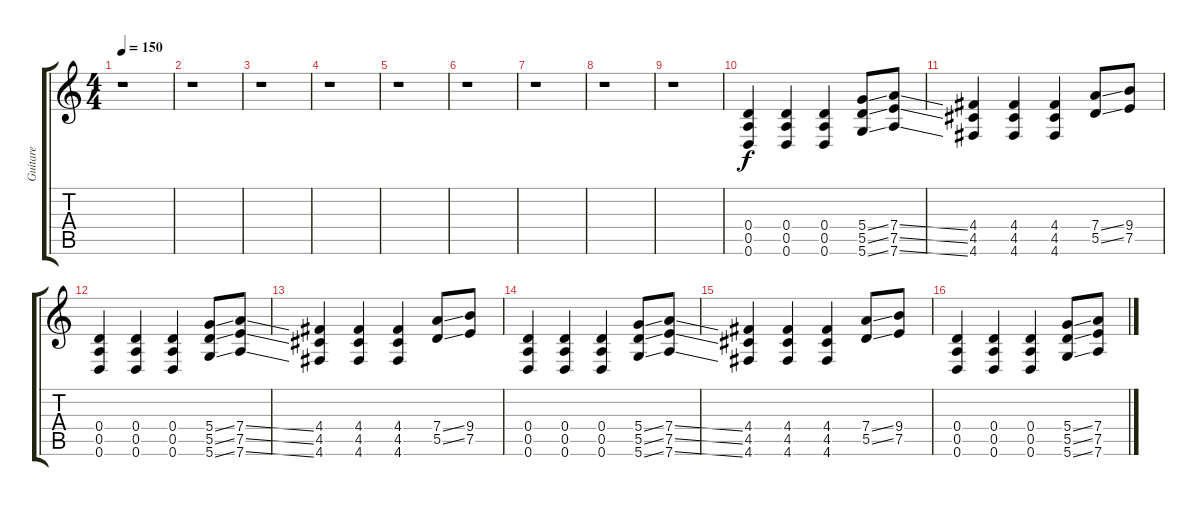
\track ("Guitare" "Guitare") {instrument distortionguitar}
\staff {score tabs}
\tuning (E4 B3 G3 D3 A2 D2) {hide}
\ts (4 4)
\tempo 150
\clef g2
\ks c
r.1{dy f} |
r.1 |
r.1 |
r.1 |
r.1 |
r.1 |
r.1 |
r.1 |
r.1 |
\section ("" "")
(0.4 0.5 0.6).4 (0.4 0.5 0.6).4 (0.4 0.5 0.6).4 (5.4{ss} 5.5{ss} 5.6{ss}).8 (7.4{ss} 7.5{ss} 7.6{ss}).8 |
(4.4 4.5 4.6).4 (4.4 4.5 4.6).4 (4.4 4.5 4.6).4 (7.4{ss} 5.5{ss}).8 (9.4 7.5).8 |
(0.4 0.5 0.6).4 (0.4 0.5 0.6).4 (0.4 0.5 0.6).4 (5.4{ss} 5.5{ss} 5.6{ss}).8 (7.4{ss} 7.5{ss} 7.6{ss}).8 |
(4.4 4.5 4.6).4 (4.4 4.5 4.6).4 (4.4 4.5 4.6).4 (7.4{ss} 5.5{ss}).8 (9.4 7.5).8 |
(0.4 0.5 0.6).4 (0.4 0.5 0.6).4 (0.4 0.5 0.6).4 (5.4{ss} 5.5{ss} 5.6{ss}).8 (7.4{ss} 7.5{ss} 7.6{ss}).8 |
(4.4 4.5 4.6).4 (4.4 4.5 4.6).4 (4.4 4.5 4.6).4 (7.4{ss} 5.5{ss}).8 (9.4 7.5).8 |
(0.4 0.5 0.6).4 (0.4 0.5 0.6).4 (0.4 0.5 0.6).4 (5.4{ss} 5.5{ss} 5.6{ss}).8 (7.4{ss} 7.5{ss} 7.6{ss}).8
